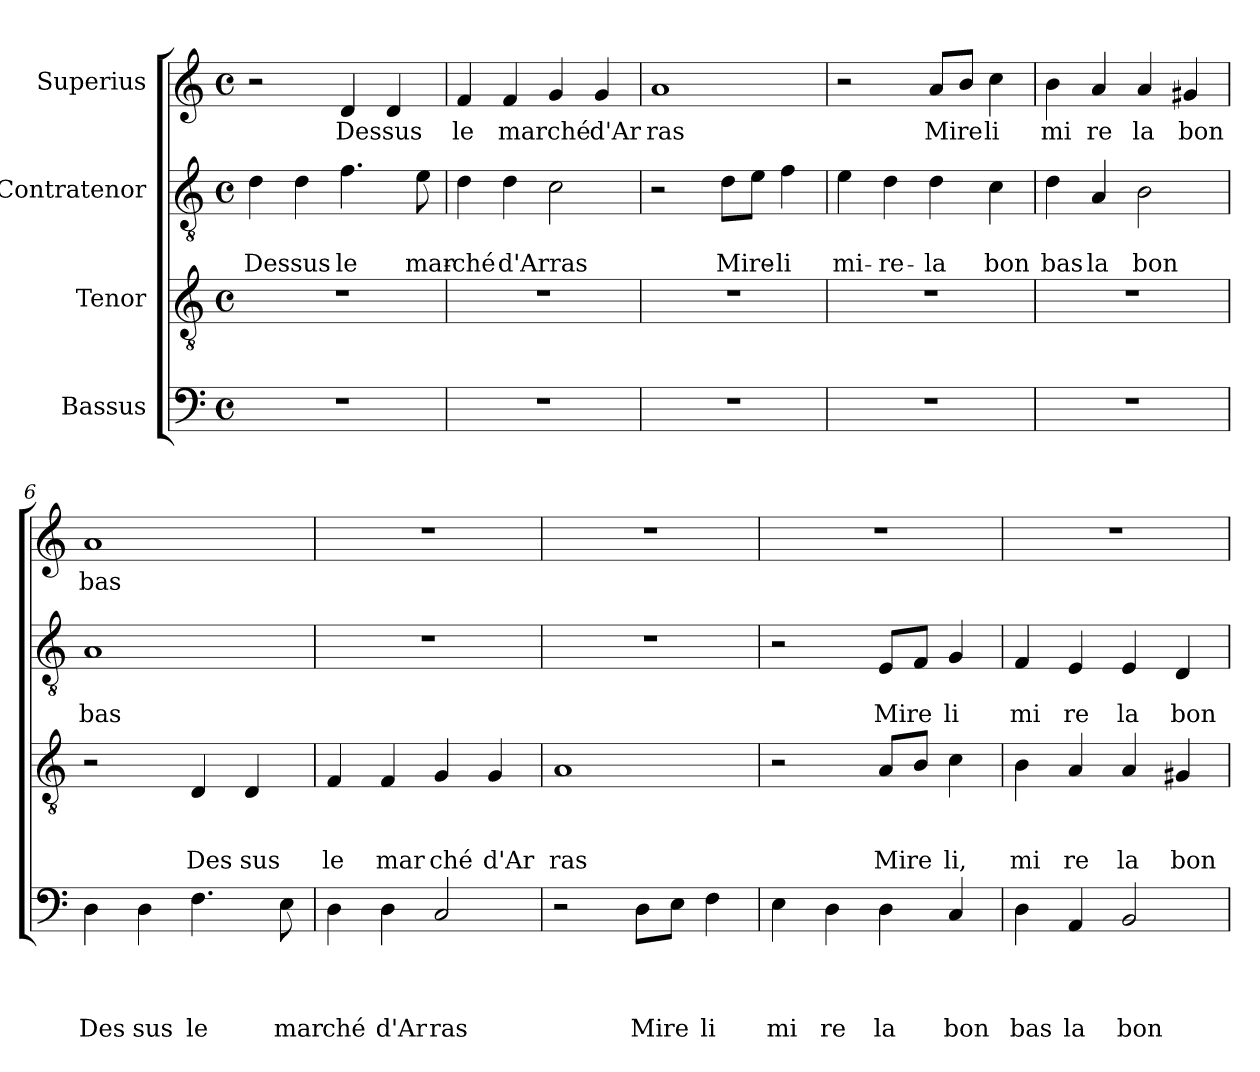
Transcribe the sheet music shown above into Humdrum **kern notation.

**kern	**text	**text	**text	**text	**kern	**text	**text	**text	**kern	**text	**text	**kern	**text
*part4	*part4	*part4	*part4	*part4	*part3	*part3	*part3	*part3	*part2	*part2	*part2	*part1	*part1
*staff4	*staff4	*staff4	*staff4	*staff4	*staff3	*staff3	*staff3	*staff3	*staff2	*staff2	*staff2	*staff1	*staff1
*I"Bassus	*	*	*	*	*I"Tenor	*	*	*	*I"Contratenor	*	*	*I"Superius	*
*clefF4	*	*	*	*	*clefGv2	*	*	*	*clefGv2	*	*	*clefG2	*
*k[]	*	*	*	*	*k[]	*	*	*	*k[]	*	*	*k[]	*
*C:	*	*	*	*	*C:	*	*	*	*C:	*	*	*C:	*
*M4/4	*	*	*	*	*M4/4	*	*	*	*M4/4	*	*	*M4/4	*
*met(c)	*	*	*	*	*met(c)	*	*	*	*met(c)	*	*	*met(c)	*
=1	=1	=1	=1	=1	=1	=1	=1	=1	=1	=1	=1	=1	=1
!	!	!	!	!	!	!	!	!	!	!	!LO:LY:b	!	!
1r	.	.	.	.	1r	.	.	.	4d\	.	Dessus	2r	.
.	.	.	.	.	.	.	.	.	4d\	.	.	.	.
!	!	!	!	!	!	!	!	!	!	!	!LO:LY:b	!	!LO:LY:b
.	.	.	.	.	.	.	.	.	4.f\	.	le	4d/	Dessus
.	.	.	.	.	.	.	.	.	.	.	.	4d/	.
!	!	!	!	!	!	!	!	!	!	!	!LO:LY:b	!	!
.	.	.	.	.	.	.	.	.	8e\	.	mar-	.	.
=2	=2	=2	=2	=2	=2	=2	=2	=2	=2	=2	=2	=2	=2
!	!	!	!	!	!	!	!	!	!	!	!LO:LY:b	!	!LO:LY:b
1r	.	.	.	.	1r	.	.	.	4d\	.	-ché	4f/	le
!	!	!	!	!	!	!	!	!	!	!	!LO:LY:b	!	!LO:LY:b
.	.	.	.	.	.	.	.	.	4d\	.	d'Arras	4f/	marché
.	.	.	.	.	.	.	.	.	2c\	.	.	4g/	.
!	!	!	!	!	!	!	!	!	!	!	!	!	!LO:LY:b
.	.	.	.	.	.	.	.	.	.	.	.	4g/	d'Ar
=3	=3	=3	=3	=3	=3	=3	=3	=3	=3	=3	=3	=3	=3
!	!	!	!	!	!	!	!	!	!	!	!	!	!LO:LY:b
1r	.	.	.	.	1r	.	.	.	2r	.	.	1a	ras
!	!	!	!	!	!	!	!	!	!	!	!LO:LY:b	!	!
.	.	.	.	.	.	.	.	.	8d\L	.	Mire-	.	.
.	.	.	.	.	.	.	.	.	8e\J	.	.	.	.
!	!	!	!	!	!	!	!	!	!	!	!LO:LY:b	!	!
.	.	.	.	.	.	.	.	.	4f\	.	-li	.	.
=4	=4	=4	=4	=4	=4	=4	=4	=4	=4	=4	=4	=4	=4
!	!	!	!	!	!	!	!	!	!	!	!LO:LY:b	!	!
1r	.	.	.	.	1r	.	.	.	4e\	.	mi-	2r	.
!	!	!	!	!	!	!	!	!	!	!	!LO:LY:b	!	!
.	.	.	.	.	.	.	.	.	4d\	.	-re-	.	.
!	!	!	!	!	!	!	!	!	!	!	!LO:LY:b	!	!LO:LY:b
.	.	.	.	.	.	.	.	.	4d\	.	-la	8a/L	Mire
.	.	.	.	.	.	.	.	.	.	.	.	8b/J	.
!	!	!	!	!	!	!	!	!	!	!	!LO:LY:b	!	!LO:LY:b
.	.	.	.	.	.	.	.	.	4c\	.	bon	4cc\	li
!!LO:LB:g=z
=5	=5	=5	=5	=5	=5	=5	=5	=5	=5	=5	=5	=5	=5
!	!	!	!	!	!	!	!	!	!	!	!LO:LY:b	!	!LO:LY:b
1r	.	.	.	.	1r	.	.	.	4d\	.	bas	4b\	mi
!	!	!	!	!	!	!	!	!	!	!	!LO:LY:b	!	!LO:LY:b
.	.	.	.	.	.	.	.	.	4A/	.	la	4a/	re
!	!	!	!	!	!	!	!	!	!	!	!LO:LY:b	!	!LO:LY:b
.	.	.	.	.	.	.	.	.	2B\	.	bon	4a/	la
!	!	!	!	!	!	!	!	!	!	!	!	!	!LO:LY:b
.	.	.	.	.	.	.	.	.	.	.	.	4g#/	bon
=6	=6	=6	=6	=6	=6	=6	=6	=6	=6	=6	=6	=6	=6
!	!	!	!	!LO:LY:b	!	!	!	!	!	!	!LO:LY:b	!	!LO:LY:b
4D\	.	.	.	Des	2r	.	.	.	1A	.	bas	1a	bas
!	!	!	!	!LO:LY:b	!	!	!	!	!	!	!	!	!
4D\	.	.	.	sus	.	.	.	.	.	.	.	.	.
!	!	!	!	!LO:LY:b	!	!	!	!LO:LY:b	!	!	!	!	!
4.F\	.	.	.	le	4D/	.	.	Des	.	.	.	.	.
!	!	!	!	!	!	!	!	!LO:LY:b	!	!	!	!	!
.	.	.	.	.	4D/	.	.	sus	.	.	.	.	.
!	!	!	!	!LO:LY:b	!	!	!	!	!	!	!	!	!
8E\	.	.	.	mar	.	.	.	.	.	.	.	.	.
=7	=7	=7	=7	=7	=7	=7	=7	=7	=7	=7	=7	=7	=7
!	!	!	!	!LO:LY:b	!	!	!	!LO:LY:b	!	!	!	!	!
4D\	.	.	.	ché	4F/	.	.	le	1r	.	.	1r	.
!	!	!	!	!LO:LY:b	!	!	!	!LO:LY:b	!	!	!	!	!
4D\	.	.	.	d'Ar	4F/	.	.	mar	.	.	.	.	.
!	!	!	!	!LO:LY:b	!	!	!	!LO:LY:b	!	!	!	!	!
2C/	.	.	.	ras	4G/	.	.	ché	.	.	.	.	.
!	!	!	!	!	!	!	!	!LO:LY:b	!	!	!	!	!
.	.	.	.	.	4G/	.	.	d'Ar	.	.	.	.	.
=8	=8	=8	=8	=8	=8	=8	=8	=8	=8	=8	=8	=8	=8
!	!	!	!	!	!	!	!	!LO:LY:b	!	!	!	!	!
2r	.	.	.	.	1A	.	.	ras	1r	.	.	1r	.
!	!	!	!	!LO:LY:b	!	!	!	!	!	!	!	!	!
8D\L	.	.	.	Mire	.	.	.	.	.	.	.	.	.
8E\J	.	.	.	.	.	.	.	.	.	.	.	.	.
!	!	!	!	!LO:LY:b	!	!	!	!	!	!	!	!	!
4F\	.	.	.	li	.	.	.	.	.	.	.	.	.
=9	=9	=9	=9	=9	=9	=9	=9	=9	=9	=9	=9	=9	=9
!	!	!	!	!LO:LY:b	!	!	!	!	!	!	!	!	!
4E\	.	.	.	mi	2r	.	.	.	2r	.	.	1r	.
!	!	!	!	!LO:LY:b	!	!	!	!	!	!	!	!	!
4D\	.	.	.	re	.	.	.	.	.	.	.	.	.
!	!	!	!	!LO:LY:b	!	!	!	!LO:LY:b	!	!	!LO:LY:b	!	!
4D\	.	.	.	la	8A/L	.	.	Mire	8E/L	.	Mire	.	.
.	.	.	.	.	8B/J	.	.	.	8F/J	.	.	.	.
!	!	!	!	!LO:LY:b	!	!	!	!LO:LY:b	!	!	!LO:LY:b	!	!
4C/	.	.	.	bon	4c\	.	.	li,	4G/	.	li	.	.
!!LO:LB:g=z
=10	=10	=10	=10	=10	=10	=10	=10	=10	=10	=10	=10	=10	=10
!	!	!	!	!LO:LY:b	!	!	!	!LO:LY:b	!	!	!LO:LY:b	!	!
4D\	.	.	.	bas	4B\	.	.	mi	4F/	.	mi	1r	.
!	!	!	!	!LO:LY:b	!	!	!	!LO:LY:b	!	!	!LO:LY:b	!	!
4AA/	.	.	.	la	4A/	.	.	re	4E/	.	re	.	.
!	!	!	!	!LO:LY:b	!	!	!	!LO:LY:b	!	!	!LO:LY:b	!	!
2BB/	.	.	.	bon	4A/	.	.	la	4E/	.	la	.	.
!	!	!	!	!	!	!	!	!LO:LY:b	!	!	!LO:LY:b	!	!
.	.	.	.	.	4G#/	.	.	bon	4D/	.	bon	.	.
=	=	=	=	=	=	=	=	=	=	=	=	=	=
*-	*-	*-	*-	*-	*-	*-	*-	*-	*-	*-	*-	*-	*-
